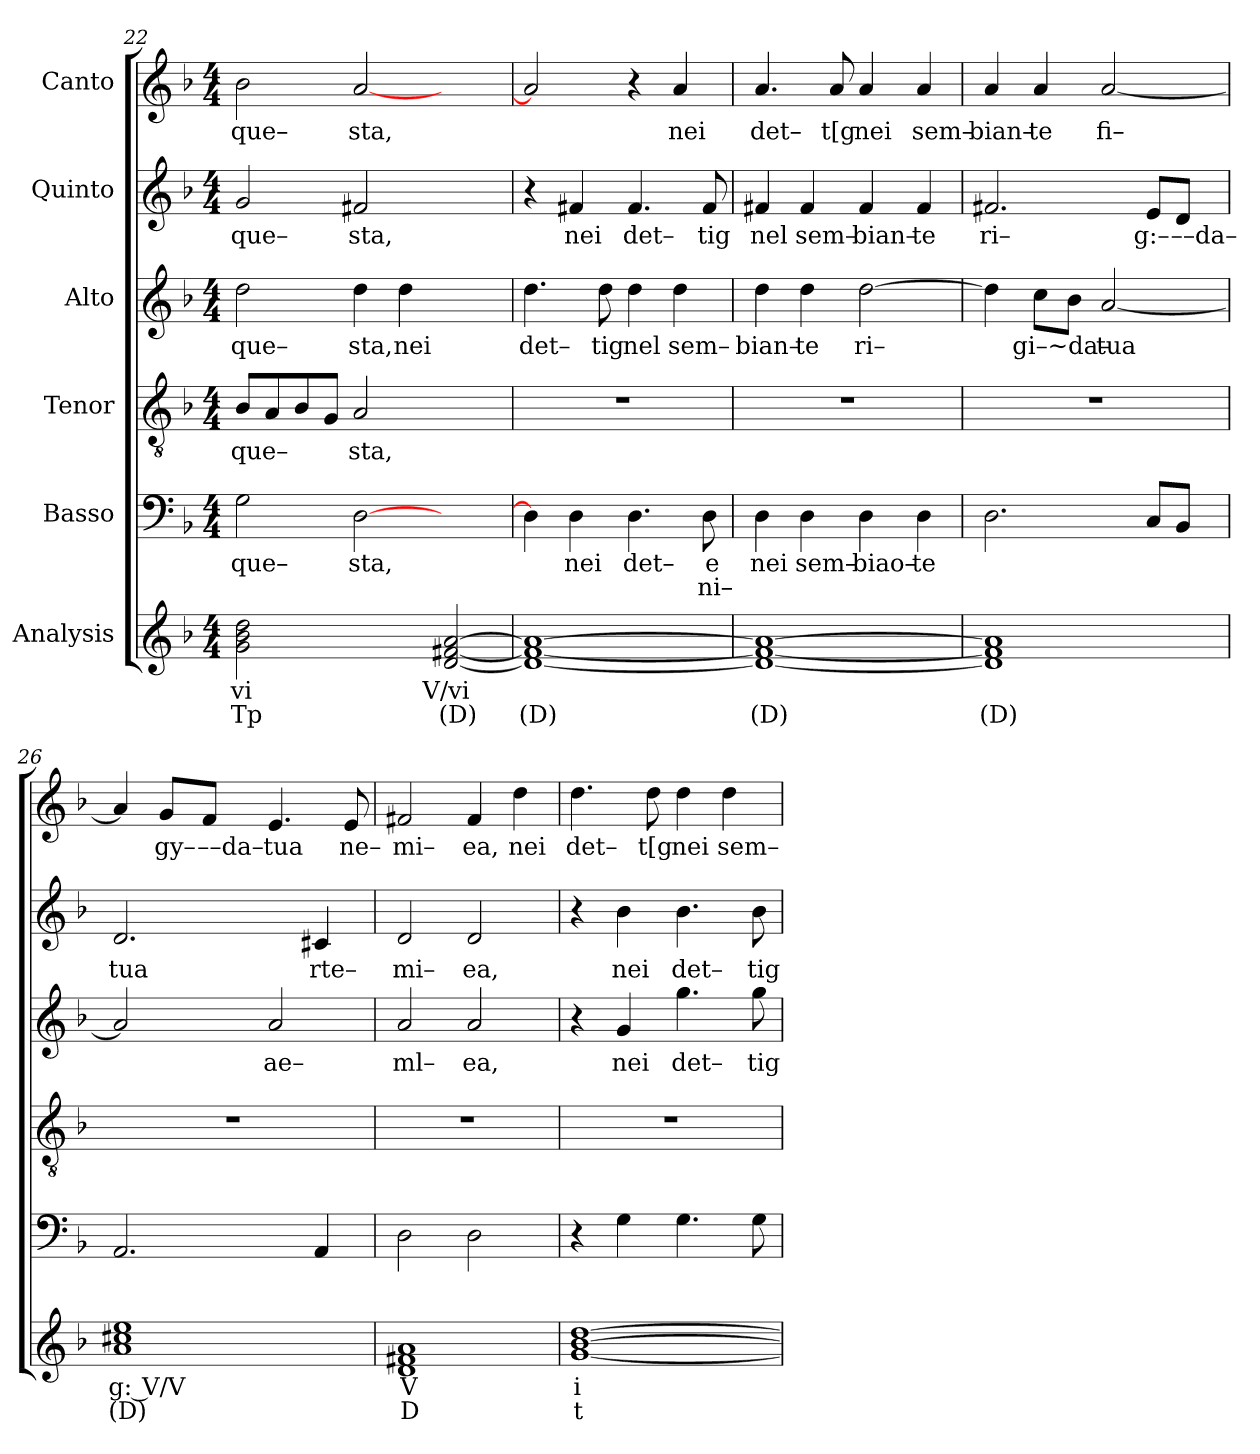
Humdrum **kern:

**kern	**text	**text	**kern	**text	**text	**kern	**text	**kern	**text	**kern	**text	**kern	**text
*part6	*part6	*part6	*part5	*part5	*part5	*part4	*part4	*part3	*part3	*part2	*part2	*part1	*part1
*staff6	*staff6	*staff6	*staff5	*staff5	*staff5	*staff4	*staff4	*staff3	*staff3	*staff2	*staff2	*staff1	*staff1
*I"Analysis	*	*	*I"Basso	*	*	*I"Tenor	*	*I"Alto	*	*I"Quinto	*	*I"Canto	*
*	*	*	*clefF4	*	*	*clefGv2	*	*clefG2	*	*clefG2	*	*clefG2	*
*k[b-]	*	*	*k[b-]	*	*	*k[b-]	*	*k[b-]	*	*k[b-]	*	*k[b-]	*
*	*	*	*F:	*	*	*F:	*	*F:	*	*F:	*	*F:	*
*M4/4	*	*	*M4/4	*	*	*M4/4	*	*M4/4	*	*M4/4	*	*M4/4	*
=22	=22	=22	=22	=22	=22	=22	=22	=22	=22	=22	=22	=22	=22
!	!	!	!	!LO:LY:b	!	!	!	!	!	!	!	!	!
!	!	!	!	!	!	!	!LO:LY:b	!	!	!	!	!	!
!	!	!	!	!	!	!	!	!	!LO:LY:b	!	!	!	!
!	!	!	!	!	!	!	!	!	!	!	!LO:LY:b	!	!
!	!	!	!	!	!	!	!	!	!	!	!	!	!LO:LY:b
2g 2b- 2dd	vi	Tp	2G\	que–	.	8B-/L	que–	2dd\	que–	2g/	que–	2b-\	que–
.	.	.	.	.	.	8A/	.	.	.	.	.	.	.
.	.	.	.	.	.	8B-/	.	.	.	.	.	.	.
.	.	.	.	.	.	8G/J	.	.	.	.	.	.	.
!	!	!	!	!LO:LY:b	!	!	!	!	!	!	!	!	!
!	!	!	!	!	!	!	!LO:LY:b	!	!	!	!	!	!
!	!	!	!	!	!	!	!	!	!LO:LY:b	!	!	!	!
!	!	!	!	!	!	!	!	!	!	!	!LO:LY:b	!	!
!	!	!	!	!	!	!	!	!	!	!	!	!	!LO:LY:b
2ryy	.	.	[2D\	sta,	.	2A/	sta,	4dd\	sta,	2f#X/	sta,	[2a/	sta,
!	!	!	!	!	!	!	!	!	!LO:LY:b	!	!	!	!
.	.	.	.	.	.	.	.	4dd\	nei	.	.	.	.
[2d [2f#X [2a	V/vi	(D)	2ryy	.	.	2ryy	.	2ryy	.	2ryy	.	2ryy	.
=23	=23	=23	=23	=23	=23	=23	=23	=23	=23	=23	=23	=23	=23
!	!	!	!	!	!	!	!	!	!LO:LY:b	!	!	!	!
1d_ 1f#_ 1a_	.	(D)	4D\]	.	.	1r	.	4.dd\	det–	4r	.	2a/]	.
!	!	!	!	!LO:LY:b	!	!	!	!	!	!	!	!	!
!	!	!	!	!	!	!	!	!	!	!	!LO:LY:b	!	!
.	.	.	4D\	nei	.	.	.	.	.	4f#X/	nei	.	.
!	!	!	!	!	!	!	!	!	!LO:LY:b	!	!	!	!
.	.	.	.	.	.	.	.	8dd\	tig	.	.	.	.
!	!	!	!	!LO:LY:b	!	!	!	!	!	!	!	!	!
!	!	!	!	!	!	!	!	!	!LO:LY:b	!	!	!	!
!	!	!	!	!	!	!	!	!	!	!	!LO:LY:b	!	!
.	.	.	4.D\	det–	.	.	.	4dd\	nel	4.f#/	det–	4r	.
!	!	!	!	!	!	!	!	!	!LO:LY:b	!	!	!	!
!	!	!	!	!	!	!	!	!	!	!	!	!	!LO:LY:b
.	.	.	.	.	.	.	.	4dd\	sem–	.	.	4a/	nei
!	!	!	!	!LO:LY:b	!LO:LY:b	!	!	!	!	!	!	!	!
!	!	!	!	!	!	!	!	!	!	!	!LO:LY:b	!	!
.	.	.	8D\	e	ni–	.	.	.	.	8f#/	tig	.	.
=24	=24	=24	=24	=24	=24	=24	=24	=24	=24	=24	=24	=24	=24
!	!	!	!	!LO:LY:b	!	!	!	!	!	!	!	!	!
!	!	!	!	!	!	!	!	!	!LO:LY:b	!	!	!	!
!	!	!	!	!	!	!	!	!	!	!	!LO:LY:b	!	!
!	!	!	!	!	!	!	!	!	!	!	!	!	!LO:LY:b
1d_ 1f#_ 1a_	.	(D)	4D\	nei	.	1r	.	4dd\	bian–	4f#X/	nel	4.a/	det–
!	!	!	!	!LO:LY:b	!	!	!	!	!	!	!	!	!
!	!	!	!	!	!	!	!	!	!LO:LY:b	!	!	!	!
!	!	!	!	!	!	!	!	!	!	!	!LO:LY:b	!	!
.	.	.	4D\	sem–	.	.	.	4dd\	te	4f#/	sem–	.	.
!	!	!	!	!	!	!	!	!	!	!	!	!	!LO:LY:b
.	.	.	.	.	.	.	.	.	.	.	.	8a/	t[g
!	!	!	!	!LO:LY:b	!	!	!	!	!	!	!	!	!
!	!	!	!	!	!	!	!	!	!LO:LY:b	!	!	!	!
!	!	!	!	!	!	!	!	!	!	!	!LO:LY:b	!	!
!	!	!	!	!	!	!	!	!	!	!	!	!	!LO:LY:b
.	.	.	4D\	biao–	.	.	.	[2dd\	ri–	4f#/	bian–	4a/	nei
!	!	!	!	!LO:LY:b	!	!	!	!	!	!	!	!	!
!	!	!	!	!	!	!	!	!	!	!	!LO:LY:b	!	!
!	!	!	!	!	!	!	!	!	!	!	!	!	!LO:LY:b
.	.	.	4D\	te	.	.	.	.	.	4f#/	te	4a/	sem–
=25	=25	=25	=25	=25	=25	=25	=25	=25	=25	=25	=25	=25	=25
!	!	!	!	!	!	!	!	!	!	!	!LO:LY:b	!	!
!	!	!	!	!	!	!	!	!	!	!	!	!	!LO:LY:b
1d] 1f#] 1a]	.	(D)	2.D\	.	.	1r	.	4dd\]	.	2.f#X/	ri–	4a/	bian–
!	!	!	!	!	!	!	!	!	!LO:LY:b	!	!	!	!
!	!	!	!	!	!	!	!	!	!	!	!	!	!LO:LY:b
.	.	.	.	.	.	.	.	8cc\L	gi–~da–	.	.	4a/	te
.	.	.	.	.	.	.	.	8b-\J	.	.	.	.	.
!	!	!	!	!	!	!	!	!	!LO:LY:b	!	!	!	!
!	!	!	!	!	!	!	!	!	!	!	!	!	!LO:LY:b
.	.	.	.	.	.	.	.	[2a/	tua	.	.	[2a/	fi–
!	!	!	!	!	!	!	!	!	!	!	!LO:LY:b	!	!
.	.	.	8C/L	.	.	.	.	.	.	8e/L	g:–	.	.
!	!	!	!	!	!	!	!	!	!	!	!LO:LY:b	!	!
.	.	.	8BB-/J	.	.	.	.	.	.	8d/J	––da–	.	.
=26	=26	=26	=26	=26	=26	=26	=26	=26	=26	=26	=26	=26	=26
!	!	!	!	!	!	!	!	!	!	!	!LO:LY:b	!	!
1a 1cc#X 1ee	g: V/V	(D)	2.AA/	.	.	1r	.	2a/]	.	2.d/	tua	4a/]	.
!	!	!	!	!	!	!	!	!	!	!	!	!	!LO:LY:b
.	.	.	.	.	.	.	.	.	.	.	.	8g/L	gy–
!	!	!	!	!	!	!	!	!	!	!	!	!	!LO:LY:b
.	.	.	.	.	.	.	.	.	.	.	.	8f/J	––da–
!	!	!	!	!	!	!	!	!	!LO:LY:b	!	!	!	!
!	!	!	!	!	!	!	!	!	!	!	!	!	!LO:LY:b
.	.	.	.	.	.	.	.	2a/	ae–	.	.	4.e/	tua
!	!	!	!	!	!	!	!	!	!	!	!LO:LY:b	!	!
.	.	.	4AA/	.	.	.	.	.	.	4c#X/	rte–	.	.
!	!	!	!	!	!	!	!	!	!	!	!	!	!LO:LY:b
.	.	.	.	.	.	.	.	.	.	.	.	8e/	ne–
=27	=27	=27	=27	=27	=27	=27	=27	=27	=27	=27	=27	=27	=27
!	!	!	!	!	!	!	!	!	!LO:LY:b	!	!	!	!
!	!	!	!	!	!	!	!	!	!	!	!LO:LY:b	!	!
!	!	!	!	!	!	!	!	!	!	!	!	!	!LO:LY:b
1d 1f#X 1a	V	D	2D\	.	.	1r	.	2a/	ml–	2d/	mi–	2f#X/	mi–
!	!	!	!	!	!	!	!	!	!LO:LY:b	!	!	!	!
!	!	!	!	!	!	!	!	!	!	!	!LO:LY:b	!	!
!	!	!	!	!	!	!	!	!	!	!	!	!	!LO:LY:b
.	.	.	2D\	.	.	.	.	2a/	ea,	2d/	ea,	4f#/	ea,
!	!	!	!	!	!	!	!	!	!	!	!	!	!LO:LY:b
.	.	.	.	.	.	.	.	.	.	.	.	4dd\	nei
=28	=28	=28	=28	=28	=28	=28	=28	=28	=28	=28	=28	=28	=28
!	!	!	!	!	!	!	!	!	!	!	!	!	!LO:LY:b
[1g [1b- [1dd	i	t	4r	.	.	1r	.	4r	.	4r	.	4.dd\	det–
!	!	!	!	!	!	!	!	!	!LO:LY:b	!	!	!	!
!	!	!	!	!	!	!	!	!	!	!	!LO:LY:b	!	!
.	.	.	4G\	.	.	.	.	4g/	nei	4b-\	nei	.	.
!	!	!	!	!	!	!	!	!	!	!	!	!	!LO:LY:b
.	.	.	.	.	.	.	.	.	.	.	.	8dd\	t[g
!	!	!	!	!	!	!	!	!	!LO:LY:b	!	!	!	!
!	!	!	!	!	!	!	!	!	!	!	!LO:LY:b	!	!
!	!	!	!	!	!	!	!	!	!	!	!	!	!LO:LY:b
.	.	.	4.G\	.	.	.	.	4.gg\	det–	4.b-\	det–	4dd\	nei
!	!	!	!	!	!	!	!	!	!	!	!	!	!LO:LY:b
.	.	.	.	.	.	.	.	.	.	.	.	4dd\	sem–
!	!	!	!	!	!	!	!	!	!LO:LY:b	!	!	!	!
!	!	!	!	!	!	!	!	!	!	!	!LO:LY:b	!	!
.	.	.	8G\	.	.	.	.	8gg\	tig	8b-\	tig	.	.
=	=	=	=	=	=	=	=	=	=	=	=	=	=
*-	*-	*-	*-	*-	*-	*-	*-	*-	*-	*-	*-	*-	*-
